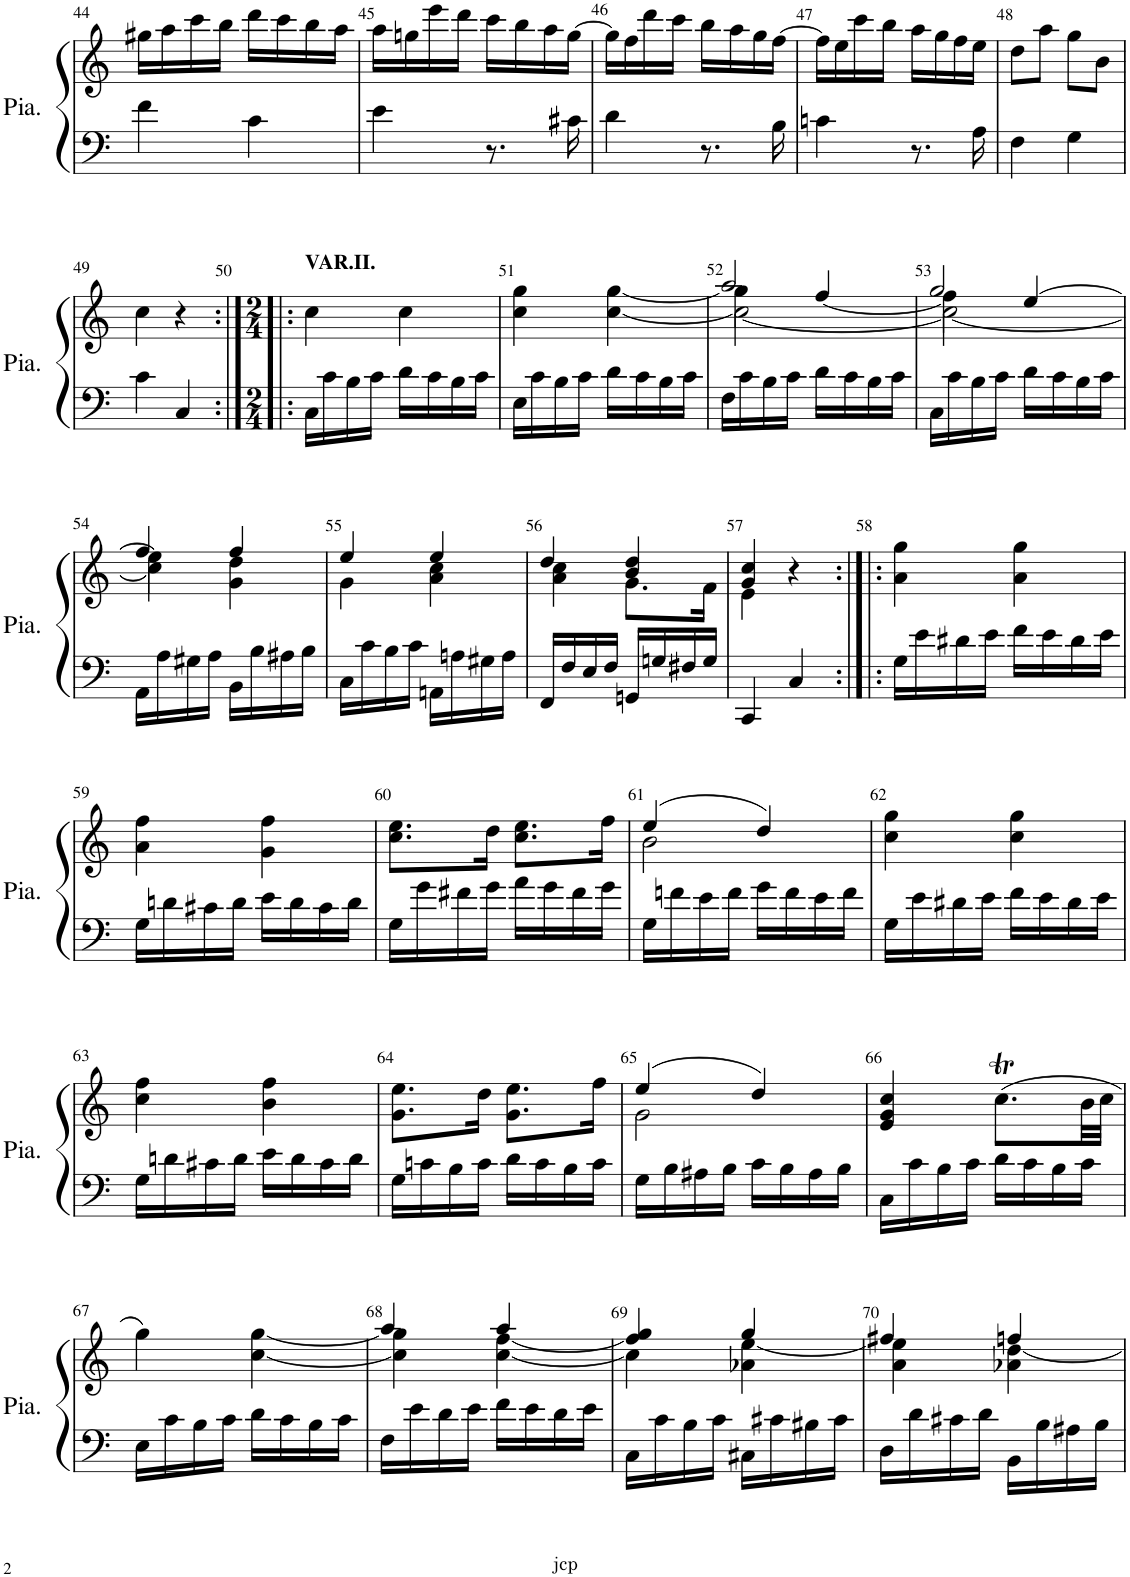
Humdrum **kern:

**kern	**kern
*part1	*part1
*staff2	*staff1
*I"Piano	*
*I'Pia.	*
!!LO:PB:g=z
*clefF4	*clefG2
*k[]	*k[]
*M2/4	*M2/4
=44	=44
4f\	16gg#X\LL
.	16aa\
.	16ccc\
.	16bb\JJ
4c\	16ddd\LL
.	16ccc\
.	16bb\
.	16aa\JJ
=45	=45
4e\	16aa\LL
.	16ggn\
.	16eee\
.	16ddd\JJ
8.r	16ccc\LL
.	16bb\
.	16aa\
16c#X\	[16gg\JJ
=46	=46
4d\	16gg\LL]
.	16ff\
.	16ddd\
.	16ccc\JJ
8.r	16bb\LL
.	16aa\
.	16gg\
16B\	[16ff\JJ
=47	=47
4cn\	16ff\LL]
.	16ee\
.	16ccc\
.	16bb\JJ
8.r	16aa\LL
.	16gg\
.	16ff\
16A\	16ee\JJ
=48	=48
4F\	8dd\L
.	8aa\J
4G\	8gg\L
.	8b\J
!!LO:LB:g=z
=49	=49
4c\	4cc\
4C/	4r
=50:|!|:	=50:|!|:
*M2/4	*M2/4
!	!LO:TX:a:B:t=VAR.II.
16C\LL	4cc\
16c\	.
16B\	.
16c\JJ	.
16d\LL	4cc\
16c\	.
16B\	.
16c\JJ	.
=51	=51
16E\LL	4cc\ 4gg\
16c\	.
16B\	.
16c\JJ	.
16d\LL	[4cc\ [4gg\
16c\	.
16B\	.
16c\JJ	.
=52	=52
*	*^
*	*	*^
16F\LL	4gg\]	2cc\_	2aa/
16c\	.	.	.
16B\	.	.	.
16c\JJ	.	.	.
16d\LL	[<4ff/	.	.
16c\	.	.	.
16B\	.	.	.
16c\JJ	.	.	.
=53	=53	=53	=53
16C\LL	4ff\]	2cc\_	2gg/
16c\	.	.	.
16B\	.	.	.
16c\JJ	.	.	.
16d\LL	[4ee/	.	.
16c\	.	.	.
16B\	.	.	.
16c\JJ	.	.	.
!!LO:LB:g=z	!!	!!
=54	=54	=54	=54
16AA\LL	4ee\]	4cc\]	4ff/
16A\	.	.	.
16G#X\	.	.	.
16A\JJ	.	.	.
16BB\LL	4ff/	4g\ 4dd\	4ryy
16B\	.	.	.
16A#X\	.	.	.
16B\JJ	.	.	.
*	*	*v	*v
=55	=55	=55
16C\LL	4ee/	4g\
16c\	.	.
16B\	.	.
16c\JJ	.	.
16AAn\LL	4ee/	4a\ 4cc\
16An\	.	.
16G#X\	.	.
16A\JJ	.	.
=56	=56	=56
16FF/LL	4dd/	4a\ 4cc\
16F/	.	.
16E/	.	.
16F/JJ	.	.
16GGn/LL	4b/ 4dd/	8.g\L
16Gn/	.	.
16F#X/	.	.
16G/JJ	.	16f\Jk
=57	=57	=57
4CC/	4g/ 4cc/	4e\
4C/	4r	4ryy
*	*v	*v
=58:|!|:	=58:|!|:
16G\LL	4a\ 4gg\
16e\	.
16d#X\	.
16e\JJ	.
16f\LL	4a\ 4gg\
16e\	.
16d#\	.
16e\JJ	.
!!LO:LB:g=z
=59	=59
16G\LL	4a\ 4ff\
16dn\	.
16c#X\	.
16d\JJ	.
16e\LL	4g\ 4ff\
16d\	.
16c#\	.
16d\JJ	.
=60	=60
16G\LL	8.cc\ 8.ee\L
16g\	.
16f#X\	.
16g\JJ	16dd\Jk
16a\LL	8.cc\ 8.ee\L
16g\	.
16f#\	.
16g\JJ	16ff\Jk
=61	=61
*	*^
16G\LL	(4ee/	2b\
16fn\	.	.
16e\	.	.
16f\JJ	.	.
16g\LL	4dd/)	.
16f\	.	.
16e\	.	.
16f\JJ	.	.
*	*v	*v
=62	=62
16G\LL	4cc\ 4gg\
16e\	.
16d#X\	.
16e\JJ	.
16f\LL	4cc\ 4gg\
16e\	.
16d#\	.
16e\JJ	.
!!LO:LB:g=z
=63	=63
16G\LL	4cc\ 4ff\
16dn\	.
16c#X\	.
16d\JJ	.
16e\LL	4b\ 4ff\
16d\	.
16c#\	.
16d\JJ	.
=64	=64
16G\LL	8.g\ 8.ee\L
16cn\	.
16B\	.
16c\JJ	16dd\Jk
16d\LL	8.g\ 8.ee\L
16c\	.
16B\	.
16c\JJ	16ff\Jk
=65	=65
*	*^
16G\LL	(4ee/	2g\
16B\	.	.
16A#X\	.	.
16B\JJ	.	.
16c\LL	4dd/)	.
16B\	.	.
16A#\	.	.
16B\JJ	.	.
*	*v	*v
=66	=66
16C\LL	4e/ 4g/ 4cc/
16c\	.
16B\	.
16c\JJ	.
16d\LL	(8.ccT\L
16c\	.
16B\	.
16c\JJ	32b\LL
.	32cc\JJJ
!!LO:LB:g=z
=67	=67
16E\LL	4gg\)
16c\	.
16B\	.
16c\JJ	.
16d\LL	[4cc\ [4gg\
16c\	.
16B\	.
16c\JJ	.
=68	=68
*	*^
16F\LL	4aa/	4cc\] 4gg\]
16e\	.	.
16d\	.	.
16e\JJ	.	.
16f\LL	4aa/	[4cc\ [4ff\
16e\	.	.
16d\	.	.
16e\JJ	.	.
=69	=69	=69
16C\LL	4ff/] 4gg/	4cc\]
16c\	.	.
16B\	.	.
16c\JJ	.	.
16C#X\LL	4gg/	4a-X\ [4ee\
16c#X\	.	.
16B#X\	.	.
16c#\JJ	.	.
=70	=70	=70
16D\LL	4ff#X/	4a\ 4ee\]
16d\	.	.
16c#X\	.	.
16d\JJ	.	.
16BB\LL	4ffn/	4a-X\ [4dd\
16B\	.	.
16A#X\	.	.
16B\JJ	.	.
*	*v	*v
=	=
*-	*-
